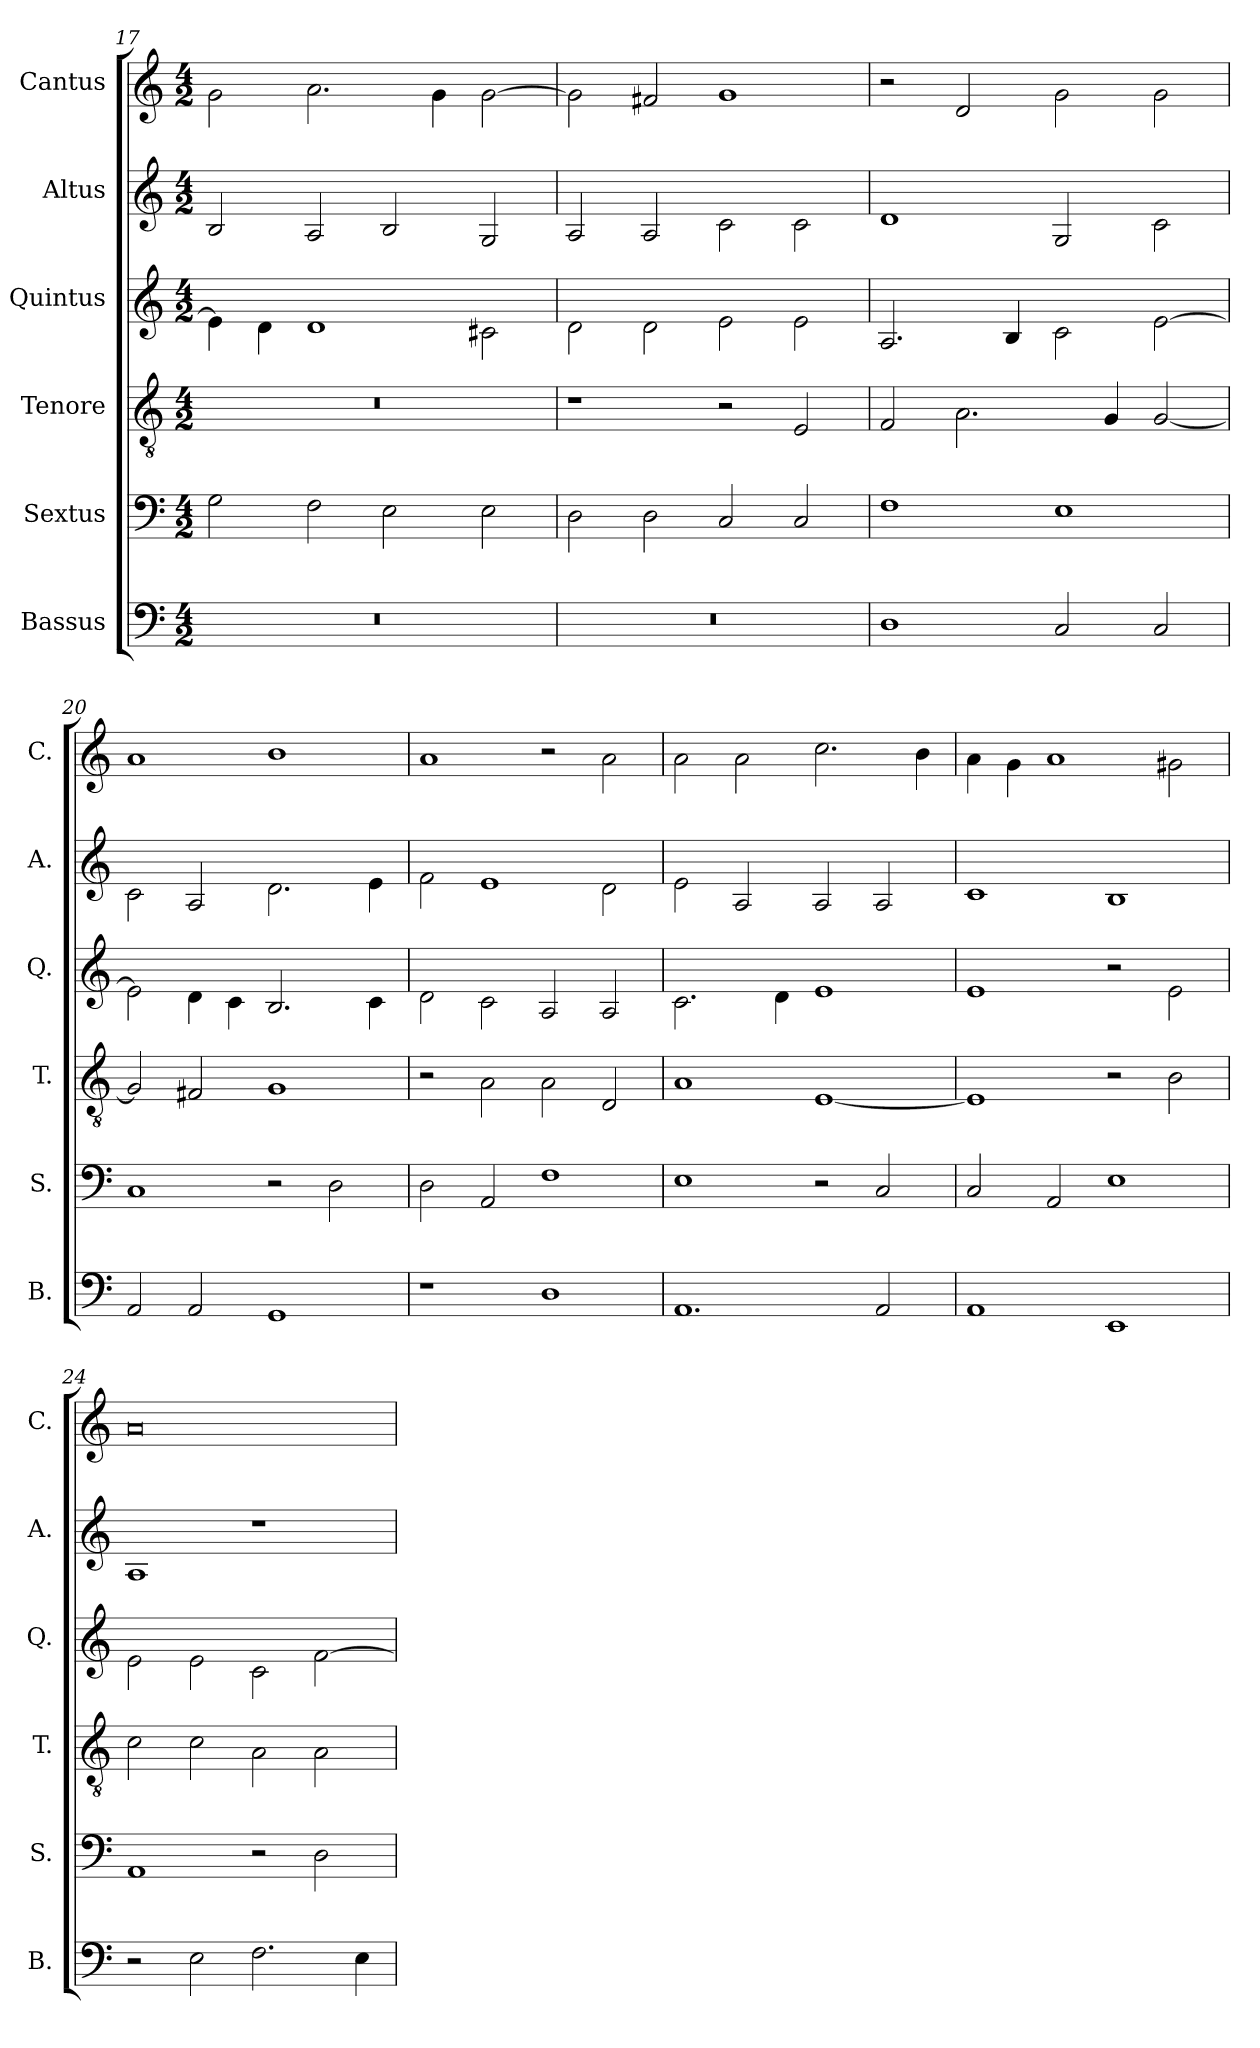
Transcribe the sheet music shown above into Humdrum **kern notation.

**kern	**kern	**kern	**kern	**kern	**kern
*part6	*part5	*part4	*part3	*part2	*part1
*staff6	*staff5	*staff4	*staff3	*staff2	*staff1
*I"Bassus	*I"Sextus	*I"Tenore	*I"Quintus	*I"Altus	*I"Cantus
*I'B.	*I'S.	*I'T.	*I'Q.	*I'A.	*I'C.
*clefF4	*clefF4	*clefGv2	*clefG2	*clefG2	*clefG2
*k[]	*k[]	*k[]	*k[]	*k[]	*k[]
*M4/2	*M4/2	*M4/2	*M4/2	*M4/2	*M4/2
=17	=17	=17	=17	=17	=17
0r	2G\	0r	4e\]	2B/	2g\
.	.	.	4d\	.	.
.	2F\	.	1d	2A/	2.a\
.	2E\	.	.	2B/	.
.	.	.	.	.	4g\
.	2E\	.	2c#X\	2G/	[2g\
!!LO:PB:g=z
=18	=18	=18	=18	=18	=18
0r	2D\	1r	2d\	2A/	2g\]
.	2D\	.	2d\	2A/	2f#i/
.	2C/	2r	2e\	2c\	1g
.	2C/	2E/	2e\	2c\	.
=19	=19	=19	=19	=19	=19
1D	1F	2F/	2.A/	1d	2r
.	.	2.A\	.	.	2d/
.	.	.	4B/	.	.
2C/	1E	.	2c\	2G/	2g\
.	.	4G/	.	.	.
2C/	.	[2G/	[2e\	2c\	2g\
=20	=20	=20	=20	=20	=20
2AA/	1C	2G/]	2e\]	2c\	1a
2AA/	.	2F#X/	4d\	2A/	.
.	.	.	4c\	.	.
1GG	2r	1G	2.B/	2.d\	1b
.	2D\	.	.	.	.
.	.	.	4c\	4e\	.
=21	=21	=21	=21	=21	=21
1r	2D\	2r	2d\	2f\	1a
.	2AA/	2A\	2c\	1e	.
1D	1F	2A\	2A/	.	2r
.	.	2D/	2A/	2d\	2a\
!!LO:LB:g=z
=22	=22	=22	=22	=22	=22
1.AA	1E	1A	2.c\	2e\	2a\
.	.	.	.	2A/	2a\
.	.	.	4d\	.	.
.	2r	[1E	1e	2A/	2.cc\
2AA/	2C/	.	.	2A/	.
.	.	.	.	.	4b\
=23	=23	=23	=23	=23	=23
1AA	2C/	1E]	1e	1c	4a\
.	.	.	.	.	4g\
.	2AA/	.	.	.	1a
1EE	1E	2r	2r	1B	.
.	.	2B\	2e\	.	2g#X\
=24	=24	=24	=24	=24	=24
2r	1AA	2c\	2e\	1A	0a
2E\	.	2c\	2e\	.	.
2.F\	2r	2A\	2c\	1r	.
.	2D\	2A\	[2f\	.	.
4E\	.	.	.	.	.
=	=	=	=	=	=
*-	*-	*-	*-	*-	*-
